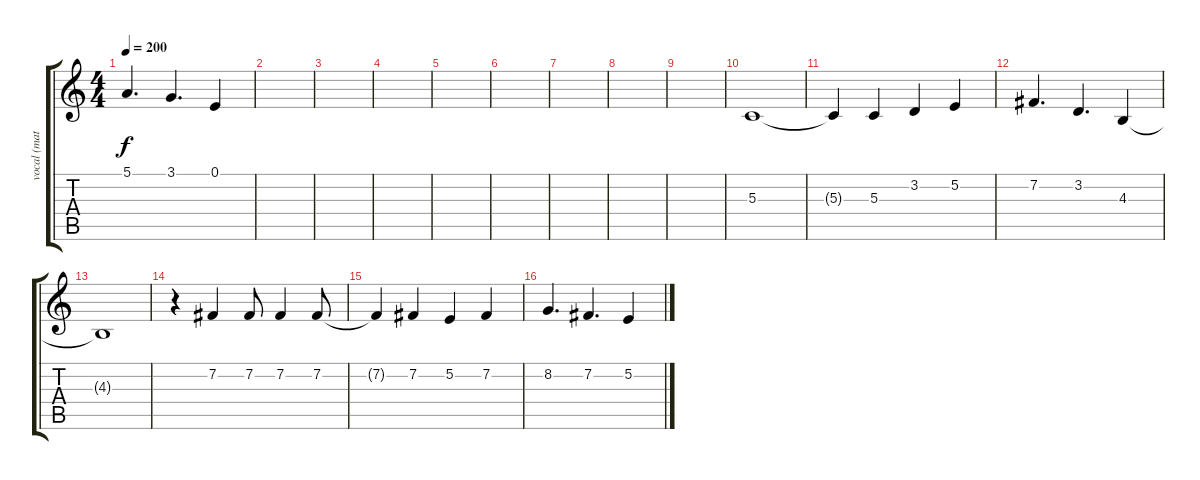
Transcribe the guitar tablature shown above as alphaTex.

\track ("vocal (matatabi)" "vocal (mat") {instrument clarinet}
\staff {score tabs}
\tuning (E4 B3 G3 D3 A2 E2) {hide}
\ts (4 4)
\tempo 200
\clef g2
\ks c
5.1.4{d dy f} 3.1.4{d} 0.1.4 |
|
|
|
|
|
|
|
|
5.3.1 |
5.3{t}.4 5.3.4 3.2.4 5.2.4 |
7.2.4{d} 3.2.4{d} 4.3.4 |
4.3{t}.1 |
r.4 7.2.4 7.2.8 7.2.4 7.2.8 |
7.2{t}.4 7.2.4 5.2.4 7.2.4 |
8.2.4{d} 7.2.4{d} 5.2.4
